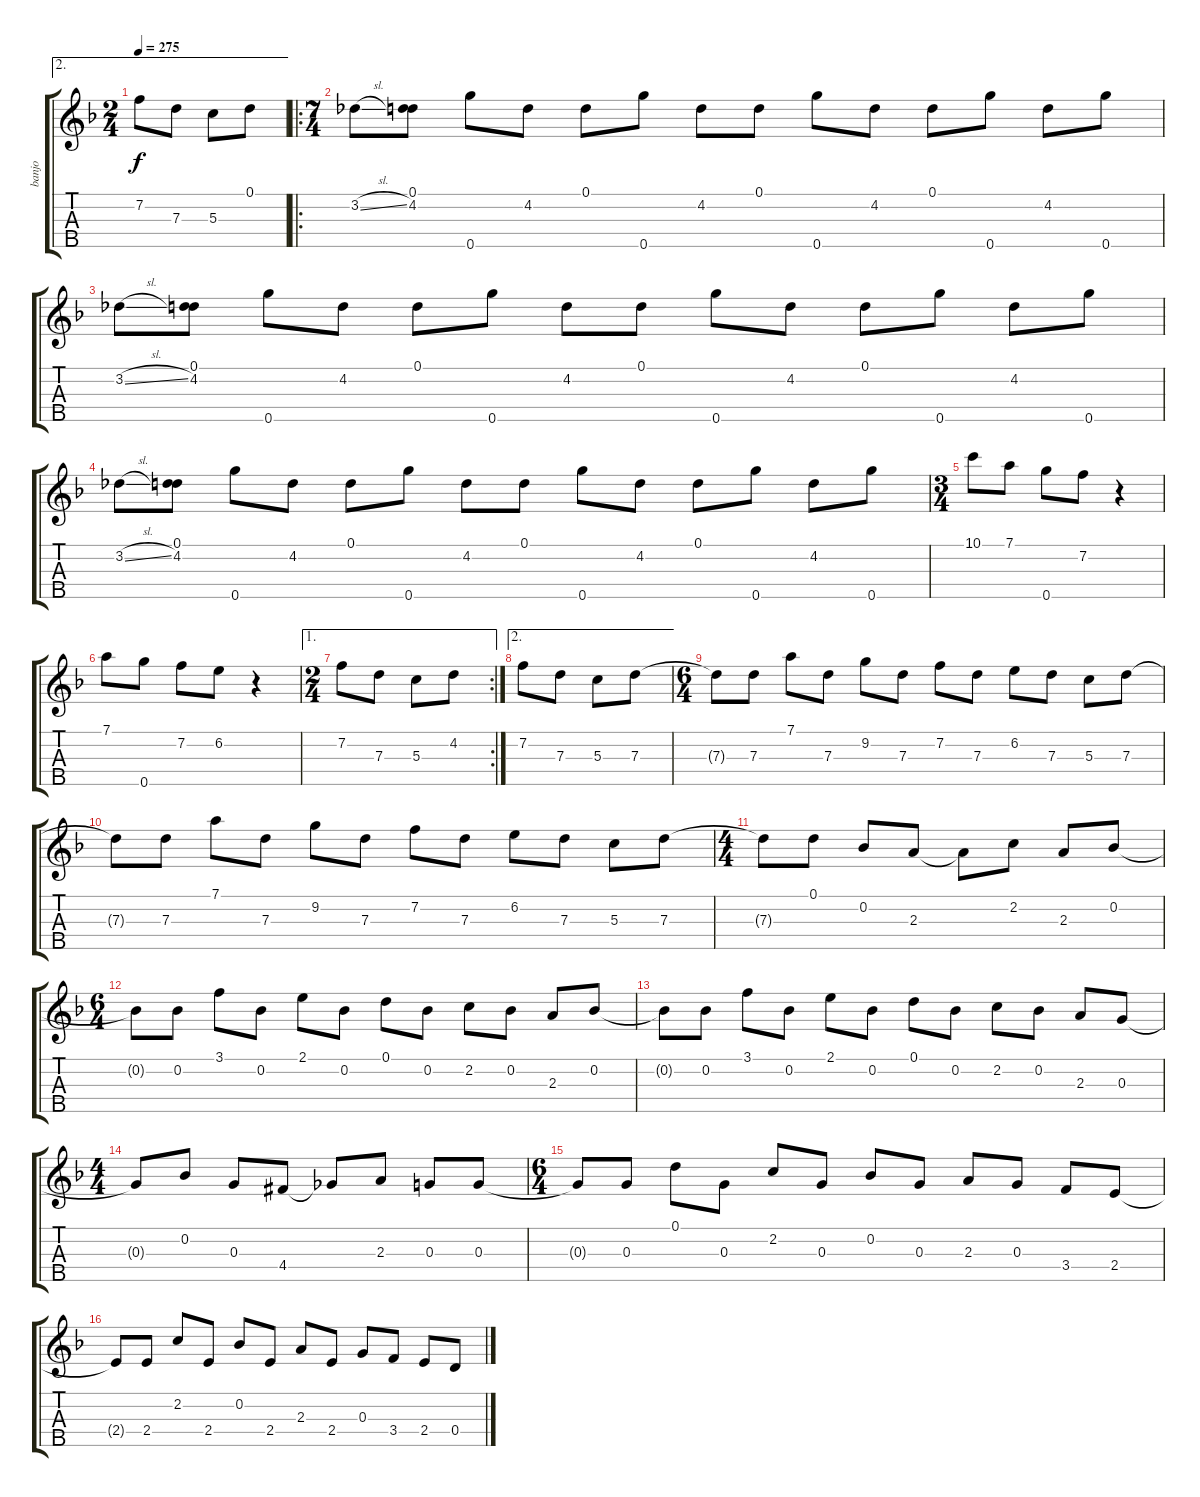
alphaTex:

\track ("banjo" "banjo") {instrument banjo}
\staff {score tabs}
\tuning (D4 Bb3 G3 D3 G4) {hide}
\displaytranspose 12
\ae 2
\ts (2 4)
\tempo 275
\clef g2
\ks dminor
7.2.8{dy f} 7.3.8 5.3.8 0.1.8 |
\ro
\ts (7 4)
3.2{sl}.8 (0.1 4.2).8 0.5.8 4.2.8 0.1.8 0.5.8 4.2.8 0.1.8 0.5.8 4.2.8 0.1.8 0.5.8 4.2.8 0.5.8 |
3.2{sl}.8 (0.1 4.2).8 0.5.8 4.2.8 0.1.8 0.5.8 4.2.8 0.1.8 0.5.8 4.2.8 0.1.8 0.5.8 4.2.8 0.5.8 |
3.2{sl}.8 (0.1 4.2).8 0.5.8 4.2.8 0.1.8 0.5.8 4.2.8 0.1.8 0.5.8 4.2.8 0.1.8 0.5.8 4.2.8 0.5.8 |
\ts (3 4)
10.1.8 7.1.8 0.5.8 7.2.8 r.4 |
7.1.8 0.5.8 7.2.8 6.2.8 r.4 |
\ae 1
\rc 2
\ts (2 4)
7.2.8 7.3.8 5.3.8 4.2.8 |
\ae 2
7.2.8 7.3.8 5.3.8 7.3.8 |
\ts (6 4)
7.3{t}.8 7.3.8 7.1.8 7.3.8 9.2.8 7.3.8 7.2.8 7.3.8 6.2.8 7.3.8 5.3.8 7.3.8 |
7.3{t}.8 7.3.8 7.1.8 7.3.8 9.2.8 7.3.8 7.2.8 7.3.8 6.2.8 7.3.8 5.3.8 7.3.8 |
\ts (4 4)
7.3{t}.8 0.1.8 0.2.8 2.3.8 2.3{t}.8 2.2.8 2.3.8 0.2.8 |
\ts (6 4)
0.2{t}.8 0.2.8 3.1.8 0.2.8 2.1.8 0.2.8 0.1.8 0.2.8 2.2.8 0.2.8 2.3.8 0.2.8 |
0.2{t}.8 0.2.8 3.1.8 0.2.8 2.1.8 0.2.8 0.1.8 0.2.8 2.2.8 0.2.8 2.3.8 0.3.8 |
\ts (4 4)
0.3{t}.8 0.2.8 0.3.8 4.4{acc #}.8 4.4{t}.8 2.3.8 0.3.8 0.3.8 |
\ts (6 4)
0.3{t}.8 0.3.8 0.1.8 0.3.8 2.2.8 0.3.8 0.2.8 0.3.8 2.3.8 0.3.8 3.4.8 2.4.8 |
2.4{t}.8 2.4.8 2.2.8 2.4.8 0.2.8 2.4.8 2.3.8 2.4.8 0.3.8 3.4.8 2.4.8 0.4.8
